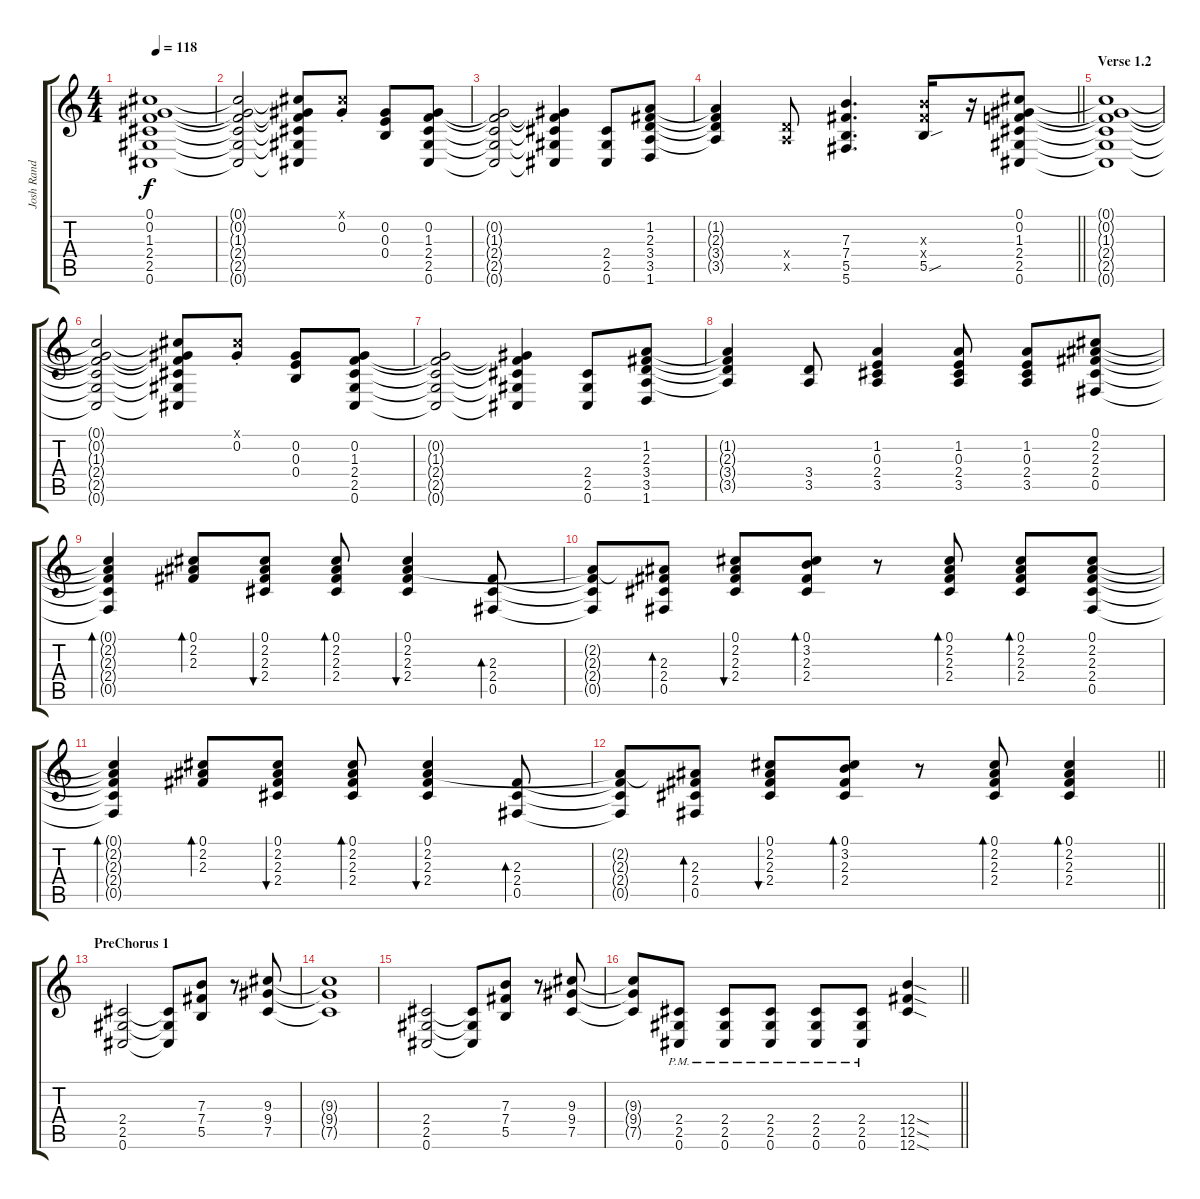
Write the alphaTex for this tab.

\track ("Josh Rand" "Josh Rand") {instrument distortionguitar}
\staff {score tabs}
\tuning (Db4 Ab3 E3 B2 Gb2 Db2) {hide}
\ts (4 4)
\tempo 118
\clef g2
\ks c
(0.1{t} 0.2{t} 1.3{t} 2.4{t} 2.5{t} 0.6{t}).1{dy f} |
(0.1{t} 0.2{t} 1.3{t} 2.4{t} 2.5{t} 0.6{t}).2 (0.1{t} 0.2{t} 1.3{t} 2.4{t} 2.5{t} 0.6{t}).8 (0.1{st x} 0.2{st}).8 (0.2 0.3 0.4).8 (0.2 1.3 2.4 2.5 0.6).8 |
(0.2{t} 1.3{t} 2.4{t} 2.5{t} 0.6{t}).2 (0.2{t} 1.3{t} 2.4{t} 2.5{t} 0.6{t}).4 (2.4 2.5 0.6).8 (1.2 2.3 3.4 3.5 1.6).8 |
\barLineRight lightlight
(1.2{t} 2.3{t} 3.4{t} 3.5{t}).4 (3.4{x} 3.5{x}).8 (7.3 7.4 5.5 5.6).4{d} (7.3{x} 7.4{x} 5.5{sou}).16 r.16 (0.1 0.2 1.3 2.4 2.5 0.6).8 |
\section ("" "Verse 1.2")
(0.1{t} 0.2{t} 1.3{t} 2.4{t} 2.5{t} 0.6{t}).1 |
(0.1{t} 0.2{t} 1.3{t} 2.4{t} 2.5{t} 0.6{t}).2 (0.1{t} 0.2{t} 1.3{t} 2.4{t} 2.5{t} 0.6{t}).8 (0.1{st x} 0.2{st}).8 (0.2 0.3 0.4).8 (0.2 1.3 2.4 2.5 0.6).8 |
(0.2{t} 1.3{t} 2.4{t} 2.5{t} 0.6{t}).2 (0.2{t} 1.3{t} 2.4{t} 2.5{t} 0.6{t}).4 (2.4 2.5 0.6).8 (1.2 2.3 3.4 3.5 1.6).8 |
(1.2{t} 2.3{t} 3.4{t} 3.5{t}).4 (3.4 3.5).8 (1.2 0.3 2.4 3.5).4 (1.2 0.3 2.4 3.5).8 (1.2 0.3 2.4 3.5).8 (0.1 2.2 2.3 2.4 0.5).8{volume 10} |
(0.1{t} 2.2{t} 2.3{t} 2.4{t} 0.5{t}).4{bd 120} (0.1 2.2 2.3).8{bd 120} (0.1 2.2 2.3 2.4).8{bu 120} (0.1 2.2 2.3 2.4).8{bd 120} (0.1 2.2 2.3 2.4).4{bu 120} (2.3 2.4 0.5).8{bd 120} |
(2.2{t} 2.3{t} 2.4{t} 0.5{t}).8 (2.2{t} 2.3 2.4 0.5).8{bd 120} (0.1 2.2 2.3 2.4).8{bu 120} (0.1 3.2 2.3 2.4).8{bd 120} r.8 (0.1 2.2 2.3 2.4).8{bd 120} (0.1 2.2 2.3 2.4).8{bd 120} (0.1 2.2 2.3 2.4 0.5).8 |
(0.1{t} 2.2{t} 2.3{t} 2.4{t} 0.5{t}).4{bd 120} (0.1 2.2 2.3).8{bd 120} (0.1 2.2 2.3 2.4).8{bu 120} (0.1 2.2 2.3 2.4).8{bd 120} (0.1 2.2 2.3 2.4).4{bu 120} (2.3 2.4 0.5).8{bd 120} |
\barLineRight lightlight
(2.2{t} 2.3{t} 2.4{t} 0.5{t}).8 (2.2{t} 2.3 2.4 0.5).8{bd 120} (0.1 2.2 2.3 2.4).8{bu 120} (0.1 3.2 2.3 2.4).8{bd 120} r.8 (0.1 2.2 2.3 2.4).8{bd 120} (0.1 2.2 2.3 2.4).4{bd 120} |
\section ("" "PreChorus 1")
(2.4 2.5 0.6).2 (2.4{t} 2.5{t} 0.6{t}).8 (7.3 7.4 5.5).8 r.8 (9.3 9.4 7.5).8 |
(9.3{t} 9.4{t} 7.5{t}).1 |
(2.4 2.5 0.6).2 (2.4{t} 2.5{t} 0.6{t}).8 (7.3 7.4 5.5).8 r.8 (9.3 9.4 7.5).8 |
\barLineRight lightlight
(9.3{t} 9.4{t} 7.5{t}).8 (2.4{pm} 2.5{pm} 0.6{pm}).8 (2.4{pm} 2.5{pm} 0.6{pm}).8 (2.4{pm} 2.5{pm} 0.6{pm}).8 (2.4{pm} 2.5{pm} 0.6{pm}).8 (2.4{pm} 2.5{pm} 0.6{pm}).8 (12.4{sod} 12.5{sod} 12.6{sod}).4
